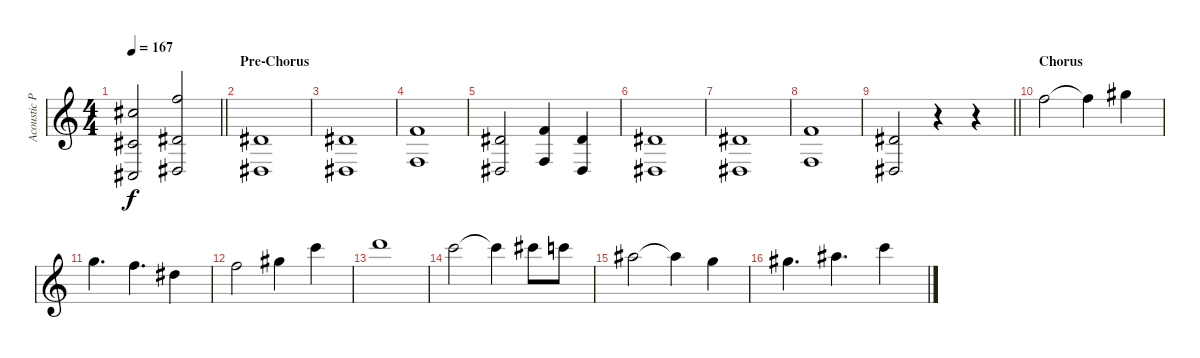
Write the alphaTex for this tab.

\track ("Acoustic Piano (Staff 1)" "Acoustic P") {instrument acousticgrandpiano}
\staff {score}
\tuning (E4 B3 G3 D3 A2 E2 B1) {hide}
\ts (4 4)
\tempo 167
\clef g2
\barLineRight lightlight
\ks c
(9.1 2.2 4.5).2{dy f} (13.1 4.2 1.4).2 |
\section ("" "Pre-Chorus")
(4.2 1.4).1 |
(4.2 1.4).1 |
(1.1 3.4).1 |
(4.2 1.4).2 (1.1 3.4).4 (4.2 1.4).4 |
(4.2 1.4).1 |
(4.2 1.4).1 |
(1.1 3.4).1 |
\barLineRight lightlight
(4.2 1.4).2 r.4 r.4 |
\section ("" "Chorus")
13.1.2 13.1{t}.4 16.1.4 |
15.1.4{d} 13.1.4{d} 11.1.4 |
13.1.2 16.1.4 20.1.4 |
22.1.1 |
20.1.2 20.1{t}.4 21.1.8 20.1.8 |
18.1.2 18.1{t}.4 15.1.4 |
16.1.4{d} 18.1.4{d} 20.1.4
